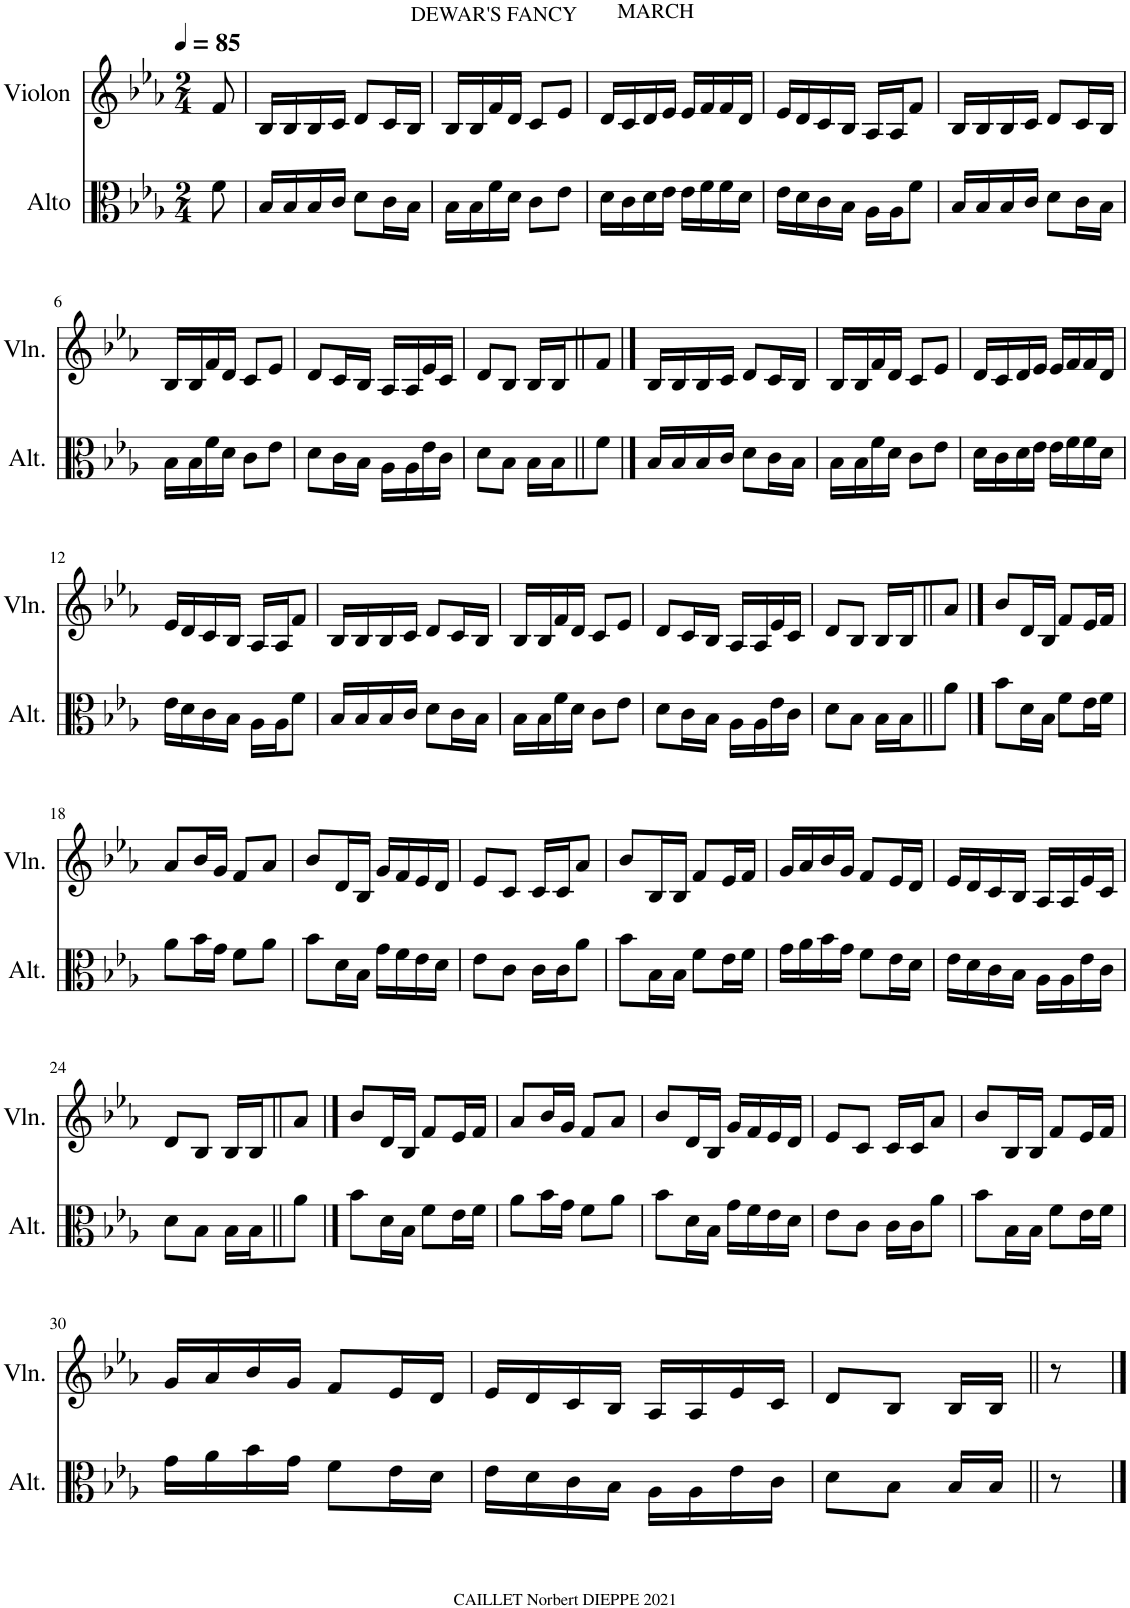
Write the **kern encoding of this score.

**kern	**kern
*part2	*part1
*staff2	*staff1
*I"Alto	*I"Violon
*I'Alt.	*I'Vln.
*clefC3	*clefG2
*k[b-e-a-]	*k[b-e-a-]
*M2/4	*M2/4
*MM85	*MM85
=	=
8f\	8f/
=1	=1
16B-/LL	16B-/LL
16B-/	16B-/
16B-/	16B-/
16c/JJ	16c/JJ
!	!LO:TX:a:t=DEWAR'S FANCY
8d\L	8d/L
16c\L	16c/L
16B-\JJ	16B-/JJ
=2	=2
16B-\LL	16B-/LL
16B-\	16B-/
16f\	16f/
16d\JJ	16d/JJ
8c\L	8c/L
8e-\J	8e-/J
=3	=3
16d\LL	16d/LL
16c\	16c/
16d\	16d/
16e-\JJ	16e-/JJ
!	!LO:TX:a:t=MARCH
16e-\LL	16e-/LL
16f\	16f/
16f\	16f/
16d\JJ	16d/JJ
=4	=4
16e-\LL	16e-/LL
16d\	16d/
16c\	16c/
16B-\JJ	16B-/JJ
16A-\LL	16A-/LL
16A-\J	16A-/J
8f\J	8f/J
=5	=5
16B-/LL	16B-/LL
16B-/	16B-/
16B-/	16B-/
16c/JJ	16c/JJ
8d\L	8d/L
16c\L	16c/L
16B-\JJ	16B-/JJ
!!LO:LB:g=z
=6	=6
16B-\LL	16B-/LL
16B-\	16B-/
16f\	16f/
16d\JJ	16d/JJ
8c\L	8c/L
8e-\J	8e-/J
=7	=7
8d\L	8d/L
16c\L	16c/L
16B-\JJ	16B-/JJ
16A-\LL	16A-/LL
16A-\	16A-/
16e-\	16e-/
16c\JJ	16c/JJ
=8	=8
8d\L	8d/L
8B-\J	8B-/J
16B-\LL	16B-/LL
16B-\J	16B-/J
8f\J	8f/J
==9	==9
16B-/LL	16B-/LL
16B-/	16B-/
16B-/	16B-/
16c/JJ	16c/JJ
8d\L	8d/L
16c\L	16c/L
16B-\JJ	16B-/JJ
=10	=10
16B-\LL	16B-/LL
16B-\	16B-/
16f\	16f/
16d\JJ	16d/JJ
8c\L	8c/L
8e-\J	8e-/J
=11	=11
16d\LL	16d/LL
16c\	16c/
16d\	16d/
16e-\JJ	16e-/JJ
16e-\LL	16e-/LL
16f\	16f/
16f\	16f/
16d\JJ	16d/JJ
!!LO:LB:g=z
=12	=12
16e-\LL	16e-/LL
16d\	16d/
16c\	16c/
16B-\JJ	16B-/JJ
16A-\LL	16A-/LL
16A-\J	16A-/J
8f\J	8f/J
=13	=13
16B-/LL	16B-/LL
16B-/	16B-/
16B-/	16B-/
16c/JJ	16c/JJ
8d\L	8d/L
16c\L	16c/L
16B-\JJ	16B-/JJ
=14	=14
16B-\LL	16B-/LL
16B-\	16B-/
16f\	16f/
16d\JJ	16d/JJ
8c\L	8c/L
8e-\J	8e-/J
=15	=15
8d\L	8d/L
16c\L	16c/L
16B-\JJ	16B-/JJ
16A-\LL	16A-/LL
16A-\	16A-/
16e-\	16e-/
16c\JJ	16c/JJ
=16	=16
8d\L	8d/L
8B-\J	8B-/J
16B-\LL	16B-/LL
16B-\J	16B-/J
8a-\J	8a-/J
==17	==17
8b-\L	8b-/L
16d\L	16d/L
16B-\JJ	16B-/JJ
8f\L	8f/L
16e-\L	16e-/L
16f\JJ	16f/JJ
!!LO:LB:g=z
=18	=18
8a-\L	8a-/L
16b-\L	16b-/L
16g\JJ	16g/JJ
8f\L	8f/L
8a-\J	8a-/J
=19	=19
8b-\L	8b-/L
16d\L	16d/L
16B-\JJ	16B-/JJ
16g\LL	16g/LL
16f\	16f/
16e-\	16e-/
16d\JJ	16d/JJ
=20	=20
8e-\L	8e-/L
8c\J	8c/J
16c\LL	16c/LL
16c\J	16c/J
8a-\J	8a-/J
=21	=21
8b-\L	8b-/L
16B-\L	16B-/L
16B-\JJ	16B-/JJ
8f\L	8f/L
16e-\L	16e-/L
16f\JJ	16f/JJ
=22	=22
16g\LL	16g/LL
16a-\	16a-/
16b-\	16b-/
16g\JJ	16g/JJ
8f\L	8f/L
16e-\L	16e-/L
16d\JJ	16d/JJ
=23	=23
16e-\LL	16e-/LL
16d\	16d/
16c\	16c/
16B-\JJ	16B-/JJ
16A-\LL	16A-/LL
16A-\	16A-/
16e-\	16e-/
16c\JJ	16c/JJ
!!LO:LB:g=z
=24	=24
8d\L	8d/L
8B-\J	8B-/J
16B-\LL	16B-/LL
16B-\J	16B-/J
8a-\J	8a-/J
==25	==25
8b-\L	8b-/L
16d\L	16d/L
16B-\JJ	16B-/JJ
8f\L	8f/L
16e-\L	16e-/L
16f\JJ	16f/JJ
=26	=26
8a-\L	8a-/L
16b-\L	16b-/L
16g\JJ	16g/JJ
8f\L	8f/L
8a-\J	8a-/J
=27	=27
8b-\L	8b-/L
16d\L	16d/L
16B-\JJ	16B-/JJ
16g\LL	16g/LL
16f\	16f/
16e-\	16e-/
16d\JJ	16d/JJ
=28	=28
8e-\L	8e-/L
8c\J	8c/J
16c\LL	16c/LL
16c\J	16c/J
8a-\J	8a-/J
=29	=29
8b-\L	8b-/L
16B-\L	16B-/L
16B-\JJ	16B-/JJ
8f\L	8f/L
16e-\L	16e-/L
16f\JJ	16f/JJ
!!LO:LB:g=z
=30	=30
16g\LL	16g/LL
16a-\	16a-/
16b-\	16b-/
16g\JJ	16g/JJ
8f\L	8f/L
16e-\L	16e-/L
16d\JJ	16d/JJ
=31	=31
16e-\LL	16e-/LL
16d\	16d/
16c\	16c/
16B-\JJ	16B-/JJ
16A-\LL	16A-/LL
16A-\	16A-/
16e-\	16e-/
16c\JJ	16c/JJ
=32	=32
8d\L	8d/L
8B-\J	8B-/J
16B-/LL	16B-/LL
16B-/JJ	16B-/JJ
8r	8r
==	==
*-	*-
